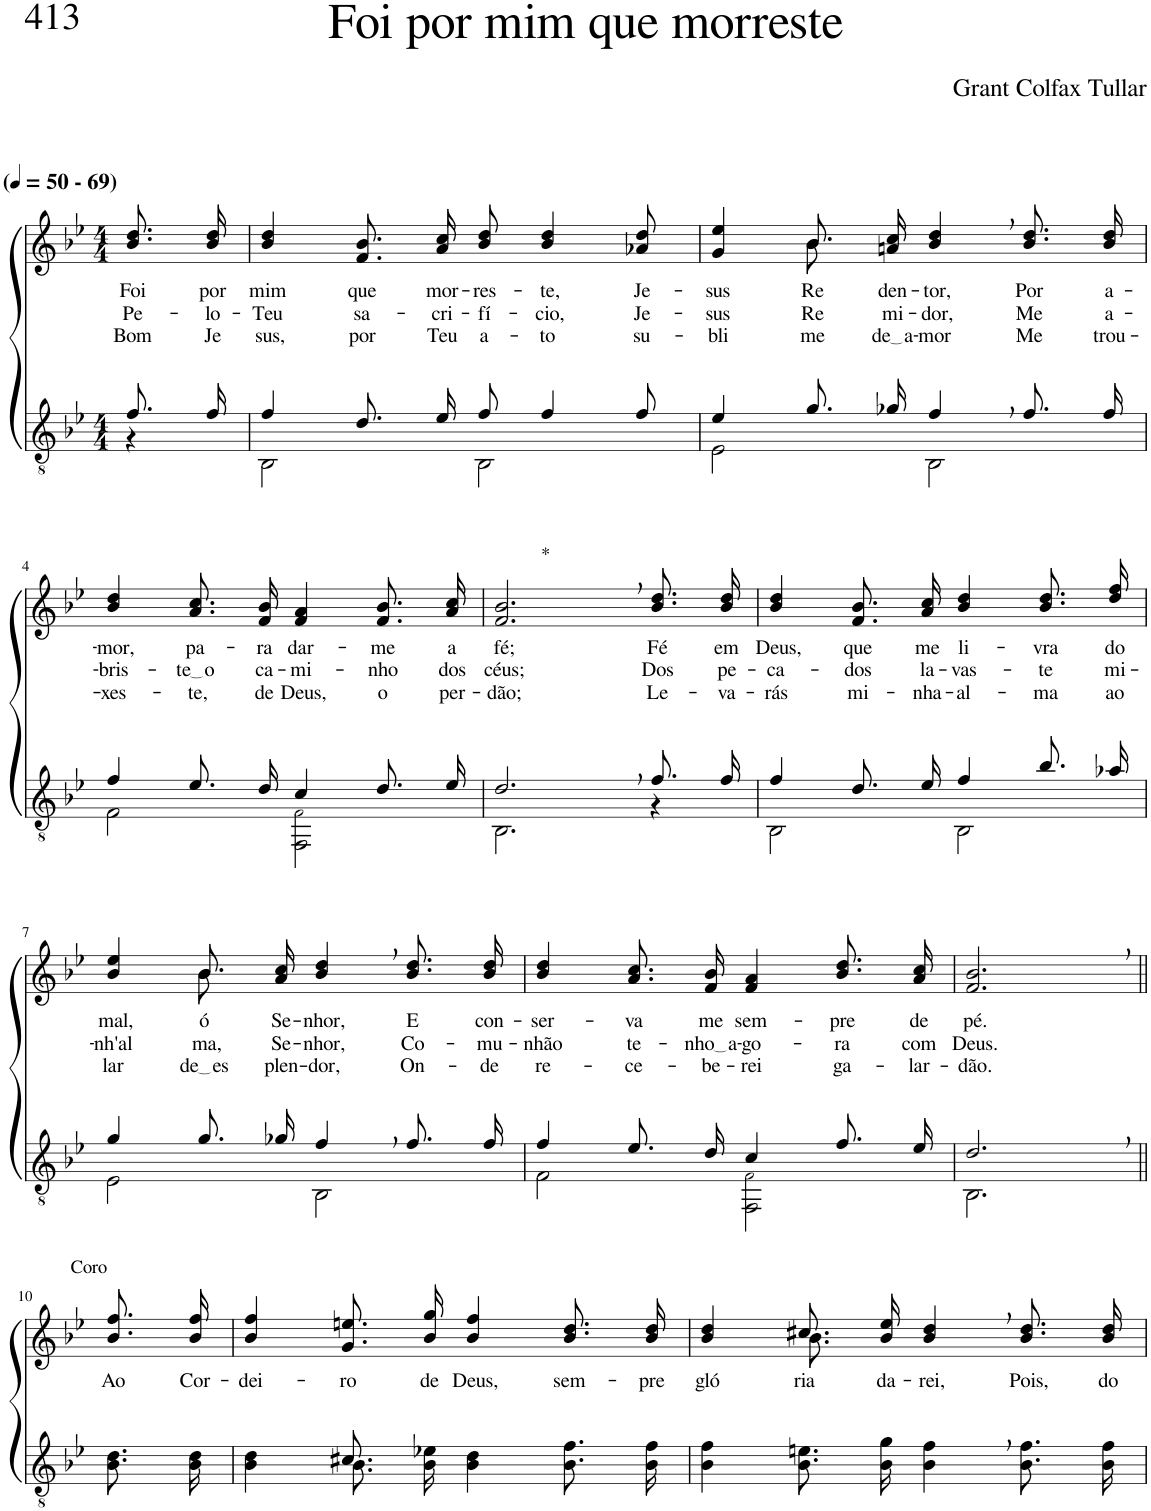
**kern	**kern	**text	**text	**text
*part2	*part1	*part1	*part1	*part1
*staff2	*staff1	*staff1	*staff1	*staff1
*I"Parte III e IV	*I"Parte I e II	*	*	*
*clefGv2	*clefG2	*	*	*
*Trd3c5	*Trd3c5	*	*	*
*k[b-e-]	*k[b-e-]	*	*	*
*M4/4	*M4/4	*	*	*
*MM50	*MM50	*	*	*
=1	=1	=1	=1	=1
*^	*	*	*	*
!	!	!LO:TX:a:B:t=(	!	!	!
!	!	!LO:TX:a:B:t=- 69)	!	!	!
!	!	!	!LO:LY:b	!LO:LY:b	!LO:LY:b
8.f/L	4r	8.b-\ 8.dd\L	Foi	Pe-	Bom
!	!	!	!LO:LY:b	!LO:LY:b	!LO:LY:b
16f/Jk	.	16b-\ 16dd\Jk	por	-lo-	Je
=2	=2	=2	=2	=2	=2
!	!	!	!LO:LY:b	!LO:LY:b	!LO:LY:b
4f/	2BB-\	4b-/ 4dd/	mim	-Teu	sus,
!	!	!	!LO:LY:b	!LO:LY:b	!LO:LY:b
8.d/L	.	8.f/ 8.b-/L	que	sa-	por
!	!	!	!LO:LY:b	!LO:LY:b	!LO:LY:b
16e-/Jk	.	16a/ 16cc/Jk	mor-	-cri-	Teu
!	!	!	!LO:LY:b	!LO:LY:b	!LO:LY:b
8f/	2BB-\	8b-/ 8dd/	-res-	-fí-	a-
!	!	!	!LO:LY:b	!LO:LY:b	!LO:LY:b
4f/	.	4b-/ 4dd/	-te,	-cio,	-to
!	!	!	!LO:LY:b	!LO:LY:b	!LO:LY:b
8f/	.	8a-X/ 8dd/	Je-	Je-	su-
=3	=3	=3	=3	=3	=3
!	!	!	!LO:LY:b	!LO:LY:b	!LO:LY:b
*	*	*^	*	*	*
4e-/	2E-\	4g/ 4ee-/	4ryy	-sus	-sus	-bli-
!	!	!	!	!LO:LY:b	!LO:LY:b	!LO:LY:b
8.g/L	.	8.b-\L	8.b-\	Re-	Re-	-me
!	!	!	!	!LO:LY:b	!LO:LY:b	!LO:LY:b
16g-X/Jk	.	16an\ 16cc\Jk	2ryy	-den-	-mi-	de a
!	!	!	!	!LO:LY:b	!LO:LY:b	!LO:LY:b
4f,/	2BB-\	4b-/, 4dd/,	.	-tor,	-dor,	-mor
!	!	!	!	!LO:LY:b	!LO:LY:b	!LO:LY:b
8.f/L	.	8.b-\ 8.dd\L	.	Por	Me	Me
!	!	!	!	!LO:LY:b	!LO:LY:b	!LO:LY:b
16f/Jk	.	16b-\ 16dd\Jk	16ryy	a-	a-	trou-
!!LO:LB:g=z
=4	=4	=4	=4	=4	=4	=4
!	!	!	!	!LO:LY:b	!LO:LY:b	!LO:LY:b
*	*	*v	*v	*	*	*
4f/	2F\	4b-/ 4dd/	-mor,	-bris-	-xes-
!	!	!	!LO:LY:b	!LO:LY:b	!LO:LY:b
8.e-/L	.	8.a/ 8.cc/L	pa-	te o	-te,
!	!	!	!LO:LY:b	!LO:LY:b	!LO:LY:b
16d/Jk	.	16f/ 16b-/Jk	-ra	ca-	de
!	!	!	!LO:LY:b	!LO:LY:b	!LO:LY:b
4c/	2FF\ 2F!\	4f/ 4a/	dar-	-mi-	Deus,
!	!	!	!LO:LY:b	!LO:LY:b	!LO:LY:b
8.d/L	.	8.f/ 8.b-/L	-me	-nho	o
!	!	!	!LO:LY:b	!LO:LY:b	!LO:LY:b
16e-/Jk	.	16a/ 16cc/Jk	a	dos	per-
=5	=5	=5	=5	=5	=5
!	!	!LO:TX:a:t=*	!	!	!
!	!	!	!LO:LY:b	!LO:LY:b	!LO:LY:b
2.d,/	2.BB-\	2.f/, 2.b-/,	fé;	céus;	-dão;
!	!	!	!LO:LY:b	!LO:LY:b	!LO:LY:b
8.f/L	4r	8.b-\ 8.dd\L	Fé	Dos	Le-
!	!	!	!LO:LY:b	!LO:LY:b	!LO:LY:b
16f/Jk	.	16b-\ 16dd\Jk	em	pe-	-va-
=6	=6	=6	=6	=6	=6
!	!	!	!LO:LY:b	!LO:LY:b	!LO:LY:b
4f/	2BB-\	4b-/ 4dd/	Deus,	-ca-	-rás
!	!	!	!LO:LY:b	!LO:LY:b	!LO:LY:b
8.d/L	.	8.f/ 8.b-/L	que	-dos	mi-
!	!	!	!LO:LY:b	!LO:LY:b	!LO:LY:b
16e-/Jk	.	16a/ 16cc/Jk	me	la-	-nha-
!	!	!	!LO:LY:b	!LO:LY:b	!LO:LY:b
4f/	2BB-\	4b-/ 4dd/	li-	-vas-	-al-
!	!	!	!LO:LY:b	!LO:LY:b	!LO:LY:b
8.b-/L	.	8.b-\ 8.dd\L	-vra	-te	-ma
!	!	!	!LO:LY:b	!LO:LY:b	!LO:LY:b
16a-X/Jk	.	16dd\ 16ff\Jk	do	mi-	ao
!!LO:LB:g=z
=7	=7	=7	=7	=7	=7
!	!	!	!LO:LY:b	!LO:LY:b	!LO:LY:b
*	*	*^	*	*	*
4g/	2E-\	4b-/ 4ee-/	4ryy	mal,	-nh'al-	lar
!	!	!	!	!LO:LY:b	!LO:LY:b	!LO:LY:b
8.g/L	.	8.b-\L	8.b-\	ó	-ma,	de es
!	!	!	!	!LO:LY:b	!LO:LY:b	!LO:LY:b
16g-X/Jk	.	16a\ 16cc\Jk	2ryy	Se-	Se-	-plen-
!	!	!	!	!LO:LY:b	!LO:LY:b	!LO:LY:b
4f,/	2BB-\	4b-/, 4dd/,	.	-nhor,	-nhor,	-dor,
!	!	!	!	!LO:LY:b	!LO:LY:b	!LO:LY:b
8.f/L	.	8.b-\ 8.dd\L	.	E	Co-	On-
!	!	!	!	!LO:LY:b	!LO:LY:b	!LO:LY:b
16f/Jk	.	16b-\ 16dd\Jk	16ryy	con-	-mu-	-de
=8	=8	=8	=8	=8	=8	=8
!	!	!	!	!LO:LY:b	!LO:LY:b	!LO:LY:b
*	*	*v	*v	*	*	*
4f/	2F\	4b-/ 4dd/	-ser-	-nhão	re-
!	!	!	!LO:LY:b	!LO:LY:b	!LO:LY:b
8.e-/L	.	8.a/ 8.cc/L	-va	te-	-ce-
!	!	!	!LO:LY:b	!LO:LY:b	!LO:LY:b
16d/Jk	.	16f/ 16b-/Jk	me	nho a	-be-
!	!	!	!LO:LY:b	!LO:LY:b	!LO:LY:b
4c/	2FF\ 2F!\	4f/ 4a/	sem-	-go-	-rei
!	!	!	!LO:LY:b	!LO:LY:b	!LO:LY:b
8.f/L	.	8.b-\ 8.dd\L	-pre	-ra	ga-
!	!	!	!LO:LY:b	!LO:LY:b	!LO:LY:b
16e-/Jk	.	16a\ 16cc\Jk	de	com	-lar-
=9	=9	=9	=9	=9	=9
!	!	!	!LO:LY:b	!LO:LY:b	!LO:LY:b
2.d,/	2.BB-\	2.f/, 2.b-/,	pé.	Deus.	-dão.
!!LO:LB:g=z
=10||	=10||	=10||	=10||	=10||	=10||
!	!	!LO:TX:a:t=Coro	!	!	!
!	!	!	!LO:LY:b	!	!
*v	*v	*	*	*	*
8.B-\ 8.d\L	8.b-\ 8.ff\L	Ao	.	.
!	!	!LO:LY:b	!	!
16B-\ 16d\Jk	16b-\ 16ff\Jk	Cor-	.	.
=11	=11	=11	=11	=11
*^	*	*	*	*
!	!	!	!LO:LY:b	!	!
4B-\ 4d\	4ryy	4b-/ 4ff/	-dei-	.	.
!	!	!	!LO:LY:b	!	!
8.B-\L	8.c#X/	8.g\ 8.een\L	-ro	.	.
!	!	!	!LO:LY:b	!	!
16B-\ 16e-X\Jk	2ryy	16b-\ 16gg\Jk	de	.	.
!	!	!	!LO:LY:b	!	!
4B-\ 4d\	.	4b-/ 4ff/	Deus,	.	.
!	!	!	!LO:LY:b	!	!
8.B-\ 8.f\L	.	8.b-\ 8.dd\L	sem-	.	.
!	!	!	!LO:LY:b	!	!
16B-\ 16f\Jk	16ryy	16b-\ 16dd\Jk	-pre	.	.
=12	=12	=12	=12	=12	=12
!	!	!	!LO:LY:b	!	!
*v	*v	*^	*	*	*
4B-\ 4f\	4b-/ 4dd/	4ryy	gló-	.	.
!	!	!	!LO:LY:b	!	!
8.B-\ 8.en\L	8.cc#X\L	8.b-\	ria	.	.
!	!	!	!LO:LY:b	!	!
16B-\ 16g\Jk	16b-\ 16ee-\Jk	2ryy	da-	.	.
!	!	!	!LO:LY:b	!	!
4B-\, 4f\,	4b-/, 4dd/,	.	-rei,	.	.
!	!	!	!LO:LY:b	!	!
8.B-\ 8.f\L	8.b-\ 8.dd\L	.	Pois,	.	.
!	!	!	!LO:LY:b	!	!
16B-\ 16f\Jk	16b-\ 16dd\Jk	16ryy	do	.	.
*	*v	*v	*	*	*
=	=	=	=	=
*-	*-	*-	*-	*-
